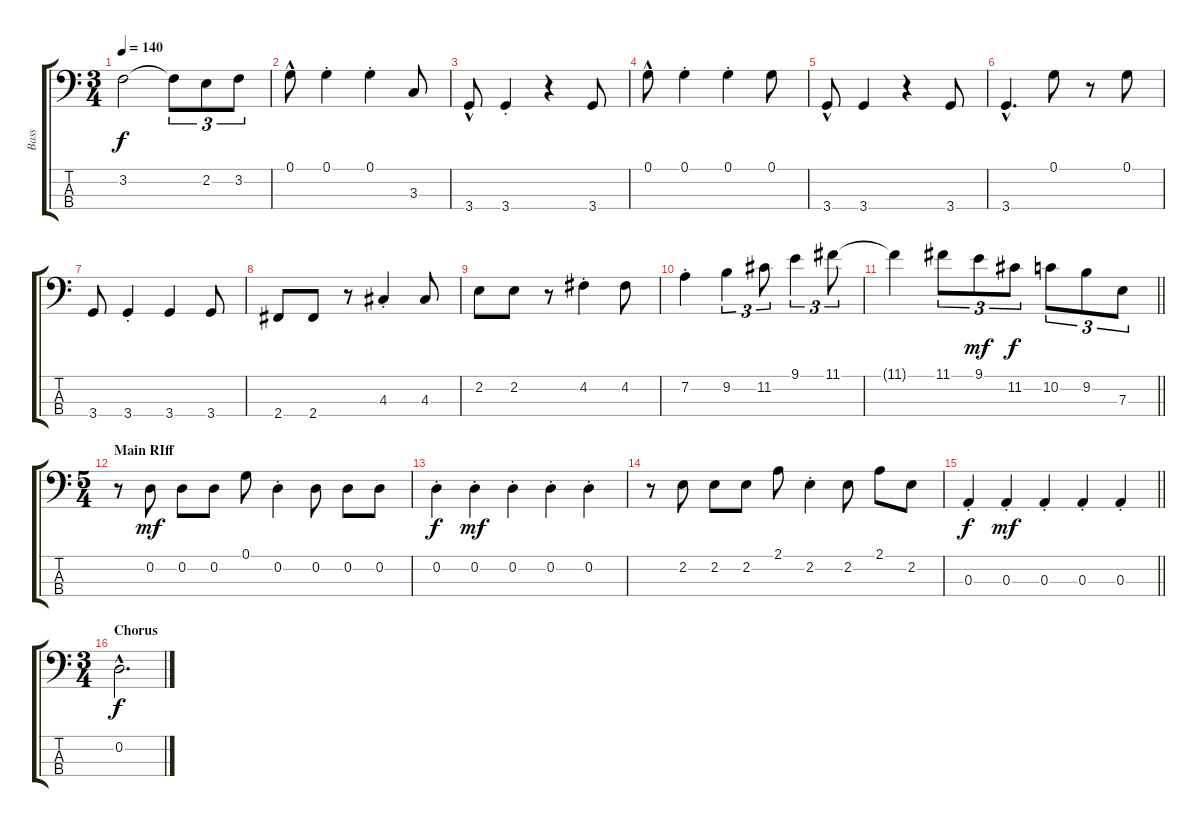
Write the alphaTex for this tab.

\track ("Bass" "Bass") {instrument electricbassfinger}
\staff {score tabs}
\tuning (G2 D2 A1 E1) {hide}
\ts (3 4)
\tempo 140
\clef f4
\ks c
3.2.2{dy f} 3.2{t}.8{tu (3 2)} 2.2.8{tu (3 2)} 3.2.8{tu (3 2)} |
0.1{hac}.8 0.1{st}.4 0.1{st}.4 3.3.8 |
3.4{hac}.8 3.4{st}.4 r.4 3.4.8 |
0.1{hac}.8 0.1{st}.4 0.1{st}.4 0.1.8 |
3.4{hac}.8 3.4.4 r.4 3.4.8 |
3.4{hac}.4{d} 0.1.8 r.8 0.1.8 |
3.4.8 3.4{st}.4 3.4.4 3.4.8 |
2.4.8 2.4.8 r.8 4.3{st}.4 4.3.8 |
2.2.8 2.2.8 r.8 4.2{st}.4 4.2.8 |
7.2{st}.4 9.2.4{tu (3 2)} 11.2.8{tu (3 2)} 9.1.4{tu (3 2)} 11.1.8{tu (3 2)} |
\barLineRight lightlight
11.1{t}.4 11.1.8{tu (3 2)} 9.1.8{tu (3 2) dy mf} 11.2.8{tu (3 2) dy f} 10.2.8{tu (3 2)} 9.2.8{tu (3 2)} 7.3.8{tu (3 2)} |
\ts (5 4)
\section ("" "Main RIff")
r.8 0.2.8{dy mf} 0.2.8 0.2.8 0.1.8 0.2{st}.4 0.2.8 0.2.8 0.2.8 |
0.2{st}.4{dy f} 0.2{st}.4{dy mf} 0.2{st}.4 0.2{st}.4 0.2{st}.4 |
r.8 2.2.8 2.2.8 2.2.8 2.1.8 2.2{st}.4 2.2.8 2.1.8 2.2.8 |
\barLineRight lightlight
0.3{st}.4{dy f} 0.3{st}.4{dy mf} 0.3{st}.4 0.3{st}.4 0.3{st}.4 |
\ts (3 4)
\section ("" "Chorus")
0.2{hac}.2{d dy f}
